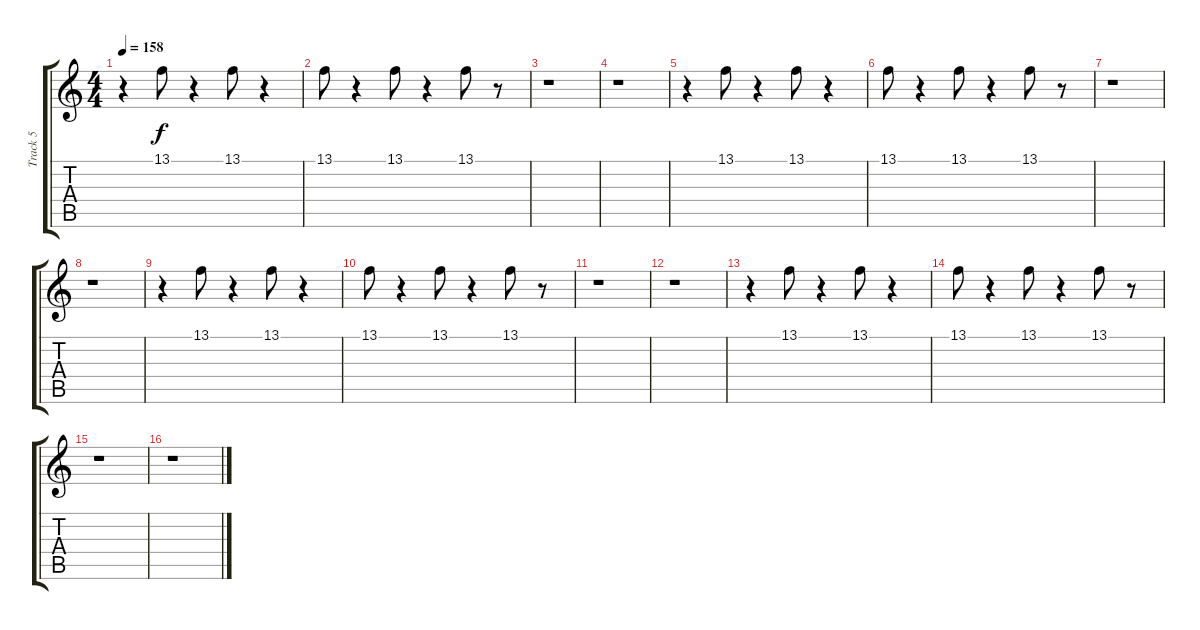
\track ("Track 5" "Track 5") {instrument synthvoice}
\staff {score tabs}
\tuning (E4 B3 G3 D3 A2 E2) {hide}
\ts (4 4)
\tempo 158
\clef g2
\ks c
r.4{dy f} 13.1.8 r.4 13.1.8 r.4 |
13.1.8 r.4 13.1.8 r.4 13.1.8 r.8 |
r.1 |
r.1 |
r.4 13.1.8 r.4 13.1.8 r.4 |
13.1.8 r.4 13.1.8 r.4 13.1.8 r.8 |
r.1 |
r.1 |
r.4 13.1.8 r.4 13.1.8 r.4 |
13.1.8 r.4 13.1.8 r.4 13.1.8 r.8 |
r.1 |
r.1 |
r.4 13.1.8 r.4 13.1.8 r.4 |
13.1.8 r.4 13.1.8 r.4 13.1.8 r.8 |
r.1 |
r.1
